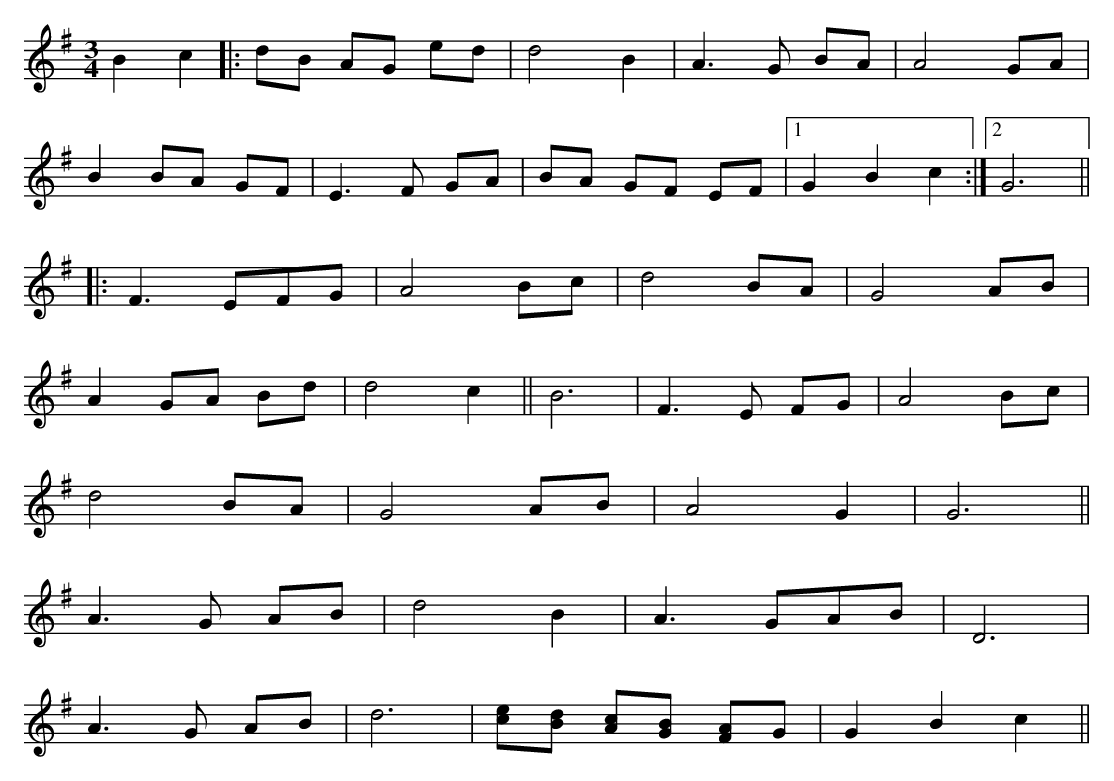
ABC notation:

X:1
M:3/4
K:G
B2 c2|:dB AG ed|d4 B2|A3 G BA|A4 GA|
B2 BA GF|E3 F GA|BA GF EF|1 G2 B2 c2:|2 G6||
|:F3 EFG|A4 Bc|d4 BA|G4 AB|
A2 GA Bd|d4 c2||B6|F3 E FG|A4 Bc|
d4 BA|G4 AB|A4 G2|G6||
A3 G AB|d4 B2|A3 GAB|D6|
A3 G AB|d6|[ec][dB] [cA][BG] [AF]G|G2 B2 c2||
